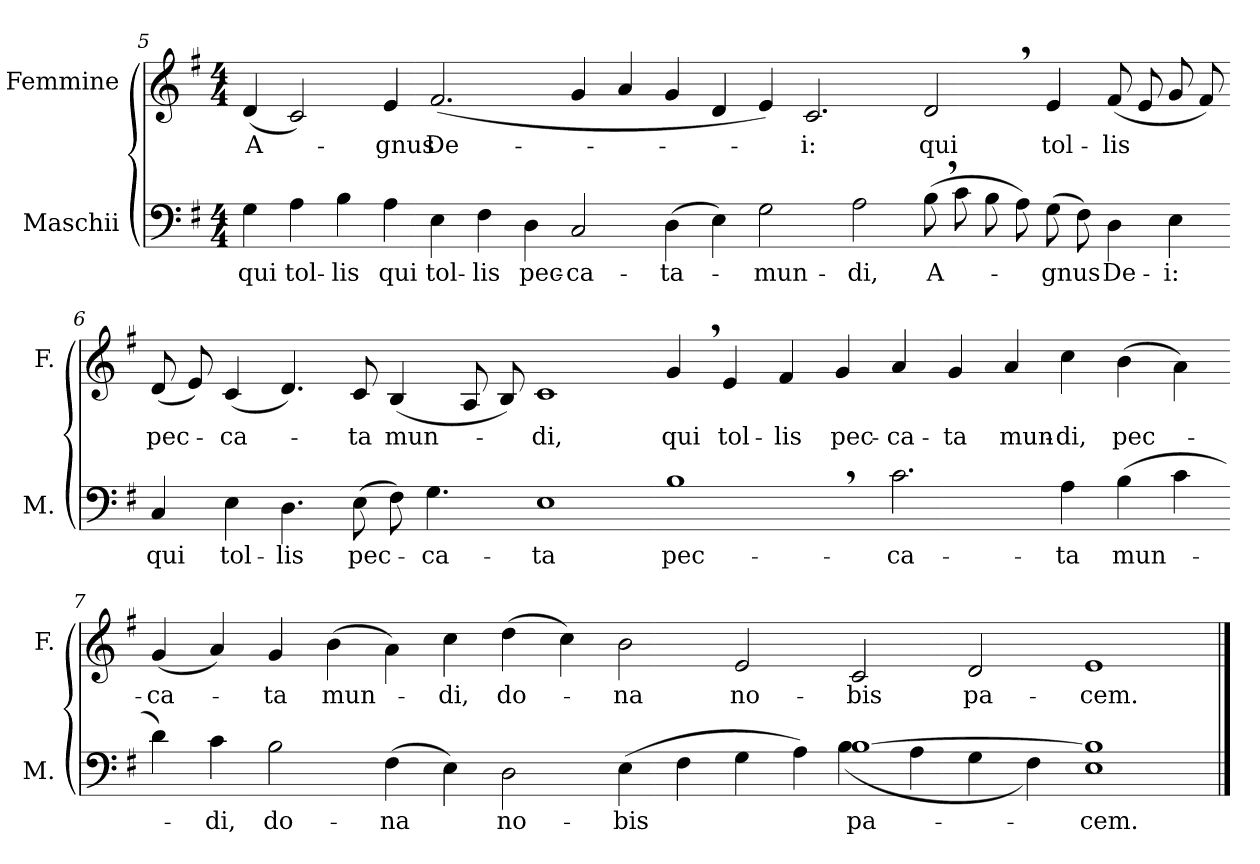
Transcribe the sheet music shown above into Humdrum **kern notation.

**kern	**text	**kern	**text
*part2	*part2	*part1	*part1
*staff2	*staff2	*staff1	*staff1
*I"Maschii	*	*I"Femmine	*
*I'M.	*	*I'F.	*
!!LO:PB:g=z
*clefF4	*	*clefG2	*
*k[f#]	*	*k[f#]	*
*G:	*	*G:	*
*M4/4	*	*M4/4	*
=5	=5	=5	=5
!	!LO:LY:b:color=#000000	!	!
!	!	!	!LO:LY:b:color=#000000
4Gi\	qui	(4di/	A-
!	!LO:LY:b:color=#000000	!	!
4Ai\	tol-	2ci/)	.
!	!LO:LY:b:color=#000000	!	!
4Bi\	-lis	.	.
!	!LO:LY:b:color=#000000	!	!
!	!	!	!LO:LY:b:color=#000000
4Ai\	qui	4ei/	-gnus
!	!LO:LY:b:color=#000000	!	!
!	!	!	!LO:LY:b:color=#000000
4Ei\	tol-	(2.f#i/	De-
!	!LO:LY:b:color=#000000	!	!
4F#i\	-lis	.	.
!	!LO:LY:b:color=#000000	!	!
4Di\	pec-	.	.
!	!LO:LY:b:color=#000000	!	!
2Ci/	-ca-	4gi/	.
.	.	4ai/	.
!	!LO:LY:b:color=#000000	!	!
(4Di\	-ta-	4gi/	.
4Ei\)	.	4di/	.
!	!LO:LY:b:color=#000000	!	!
2Gi\	-mun-	4ei/)	.
!	!	!	!LO:LY:b:color=#000000
.	.	2.ci/	-i:
!	!LO:LY:b:color=#000000	!	!
2Ai\	-di,	.	.
!	!LO:LY:b:color=#000000	!	!
!	!	!	!LO:LY:b:color=#000000
(8B,i\	A-	2d,i/	qui
8ci\	.	.	.
8Bi\	.	.	.
8Ai\)	.	.	.
!	!LO:LY:b:color=#000000	!	!
!	!	!	!LO:LY:b:color=#000000
(8Gi\	-gnus	4ei/	tol-
8F#i\)	.	.	.
!	!LO:LY:b:color=#000000	!	!
!	!	!	!LO:LY:b:color=#000000
4Di\	De-	(8f#i/	-lis
.	.	8ei/	.
!	!LO:LY:b:color=#000000	!	!
4Ei\	-i:	8gi/	.
.	.	8f#i/)	.
!!LO:LB:g=z
=6-	=6-	=6-	=6-
!	!LO:LY:b:color=#000000	!	!
!	!	!	!LO:LY:b:color=#000000
4Ci/	qui	(8di/	pec-
.	.	8ei/)	.
!	!LO:LY:b:color=#000000	!	!
!	!	!	!LO:LY:b:color=#000000
4Ei\	tol-	(4ci/	-ca-
!	!LO:LY:b:color=#000000	!	!
4.Di\	-lis	4.di/)	.
!	!LO:LY:b:color=#000000	!	!
!	!	!	!LO:LY:b:color=#000000
(8Ei\	pec-	8ci/	-ta
!	!	!	!LO:LY:b:color=#000000
8F#i\)	.	(4Bi/	mun-
!	!LO:LY:b:color=#000000	!	!
4.Gi\	-ca-	.	.
.	.	8Ai/	.
.	.	8Bi/)	.
!	!LO:LY:b:color=#000000	!	!
!	!	!	!LO:LY:b:color=#000000
1Ei	-ta	1ci	-di,
!	!LO:LY:b:color=#000000	!	!
!	!	!	!LO:LY:b:color=#000000
1B,i	pec-	4g,i/	qui
!	!	!	!LO:LY:b:color=#000000
.	.	4ei/	tol-
!	!	!	!LO:LY:b:color=#000000
.	.	4f#i/	-lis
!	!	!	!LO:LY:b:color=#000000
.	.	4gi/	pec-
!	!LO:LY:b:color=#000000	!	!
!	!	!	!LO:LY:b:color=#000000
2.ci\	-ca-	4ai/	-ca-
!	!	!	!LO:LY:b:color=#000000
.	.	4gi/	-ta
!	!	!	!LO:LY:b:color=#000000
.	.	4ai/	mun-
!	!LO:LY:b:color=#000000	!	!
!	!	!	!LO:LY:b:color=#000000
4Ai\	-ta	4cci\	-di,
!	!LO:LY:b:color=#000000	!	!
!	!	!	!LO:LY:b:color=#000000
(4Bi\	mun-	(4bi\	pec-
4ci\	.	4ai\)	.
!!LO:LB:g=z
=7-	=7-	=7-	=7-
*^	*	*	*
!	!	!	!	!LO:LY:b:color=#000000
4di\)	0.ryy	.	(4gi/	-ca-
!	!	!LO:LY:b:color=#000000	!	!
4ci\	.	-di,	4ai/)	.
!	!	!LO:LY:b:color=#000000	!	!
!	!	!	!	!LO:LY:b:color=#000000
2Bi\	.	do-	4gi/	-ta
!	!	!	!	!LO:LY:b:color=#000000
.	.	.	(4bi\	mun-
!	!	!LO:LY:b:color=#000000	!	!
(4F#i\	.	-na	4ai\)	.
!	!	!	!	!LO:LY:b:color=#000000
4Ei\)	.	.	4cci\	-di,
!	!	!LO:LY:b:color=#000000	!	!
!	!	!	!	!LO:LY:b:color=#000000
2Di\	.	no-	(4ddi\	do-
.	.	.	4cci\)	.
!	!	!LO:LY:b:color=#000000	!	!
!	!	!	!	!LO:LY:b:color=#000000
(4Ei\	.	-bis	2bi\	-na
4F#i\	.	.	.	.
!	!	!	!	!LO:LY:b:color=#000000
4Gi\	.	.	2ei/	no-
4Ai\)	.	.	.	.
!	!	!LO:LY:b:color=#000000	!	!
!	!	!	!	!LO:LY:b:color=#000000
[1Bi	(4Bi\	pa-	2ci/	-bis
.	4Ai\	.	.	.
!	!	!	!	!LO:LY:b:color=#000000
.	4Gi\	.	2di/	pa-
.	4F#i\)	.	.	.
!	!	!LO:LY:b:color=#000000	!	!
!	!	!	!	!LO:LY:b:color=#000000
1Bi]	1Ei	-cem.	1ei	-cem.
*v	*v	*	*	*
==	==	==	==
*-	*-	*-	*-
